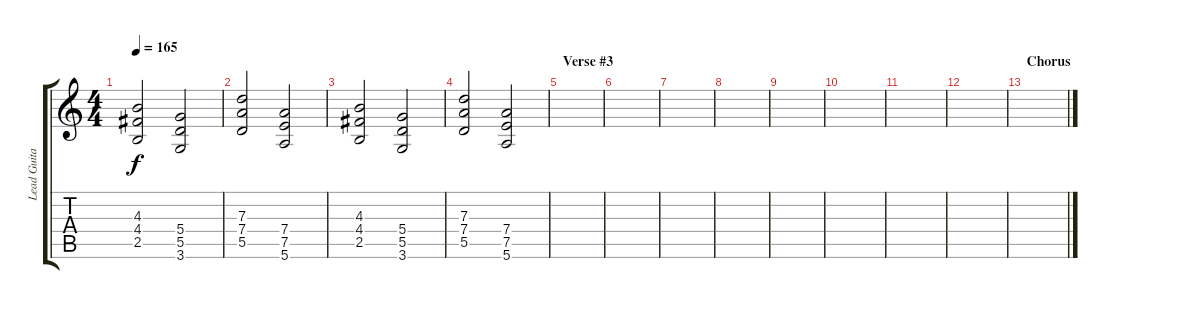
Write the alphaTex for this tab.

\track ("Lead Guitar" "Lead Guita") {instrument overdrivenguitar}
\staff {score tabs}
\tuning (E4 B3 G3 D3 A2 E2) {hide}
\ts (4 4)
\tempo 165
\clef g2
\ks c
(4.3 4.4 2.5).2{dy f} (5.4 5.5 3.6).2 |
(7.3 7.4 5.5).2 (7.4 7.5 5.6).2 |
(4.3 4.4 2.5).2 (5.4 5.5 3.6).2 |
(7.3 7.4 5.5).2 (7.4 7.5 5.6).2 |
\section ("" "Verse #3")
|
|
|
|
|
|
|
|
\section ("" "Chorus")
